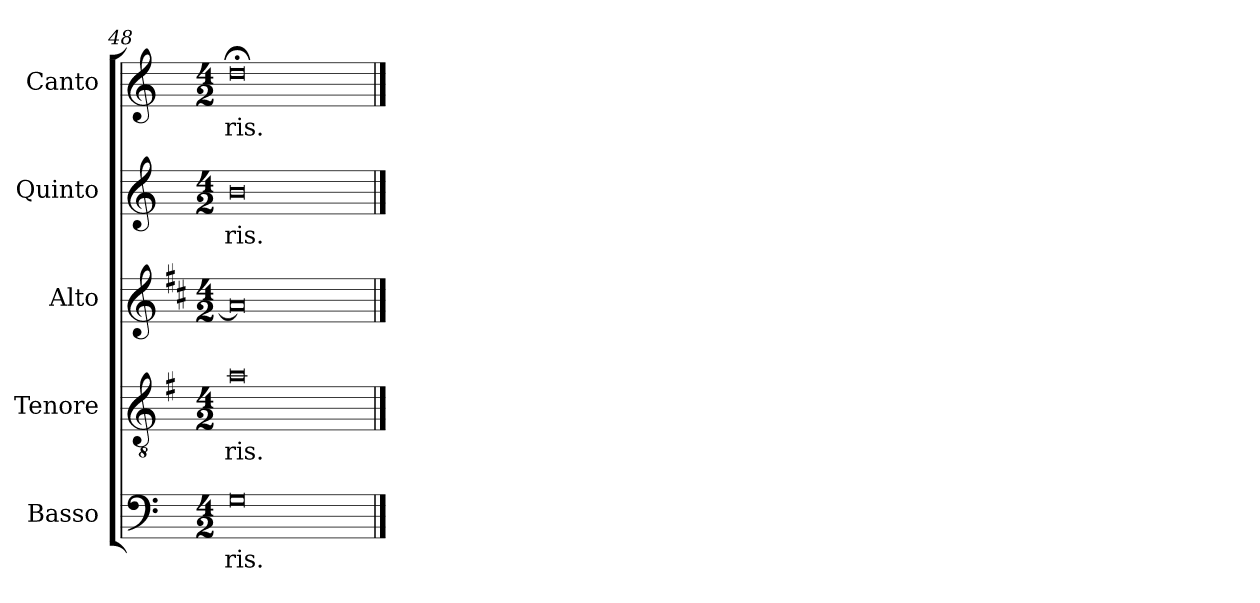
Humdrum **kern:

**kern	**text	**kern	**text	**kern	**text	**kern	**text	**kern	**text
*part5	*part5	*part4	*part4	*part3	*part3	*part2	*part2	*part1	*part1
*staff5	*staff5	*staff4	*staff4	*staff3	*staff3	*staff2	*staff2	*staff1	*staff1
*I"Basso	*	*I"Tenore	*	*I"Alto	*	*I"Quinto	*	*I"Canto	*
*I'B	*	*I'T	*	*I'A	*	*	*	*I'C	*
*clefF4	*	*clefGv2	*	*clefG2	*	*clefG2	*	*clefG2	*
*	*	*ITrd4c7	*	*ITrd1c2	*	*	*	*	*
*k[]	*	*k[]	*	*k[]	*	*k[]	*	*k[]	*
*C:	*	*C:	*	*C:	*	*C:	*	*C:	*
*M4/2	*	*M4/2	*	*M4/2	*	*M4/2	*	*M4/2	*
=48	=48	=48	=48	=48	=48	=48	=48	=48	=48
!	!LO:LY:b	!	!LO:LY:b	!	!	!	!LO:LY:b	!	!LO:LY:b
0G	-ris.	0d	-ris.	0g]	.	0b	-ris.	0dd;<	-ris.
==	==	==	==	==	==	==	==	==	==
*-	*-	*-	*-	*-	*-	*-	*-	*-	*-
